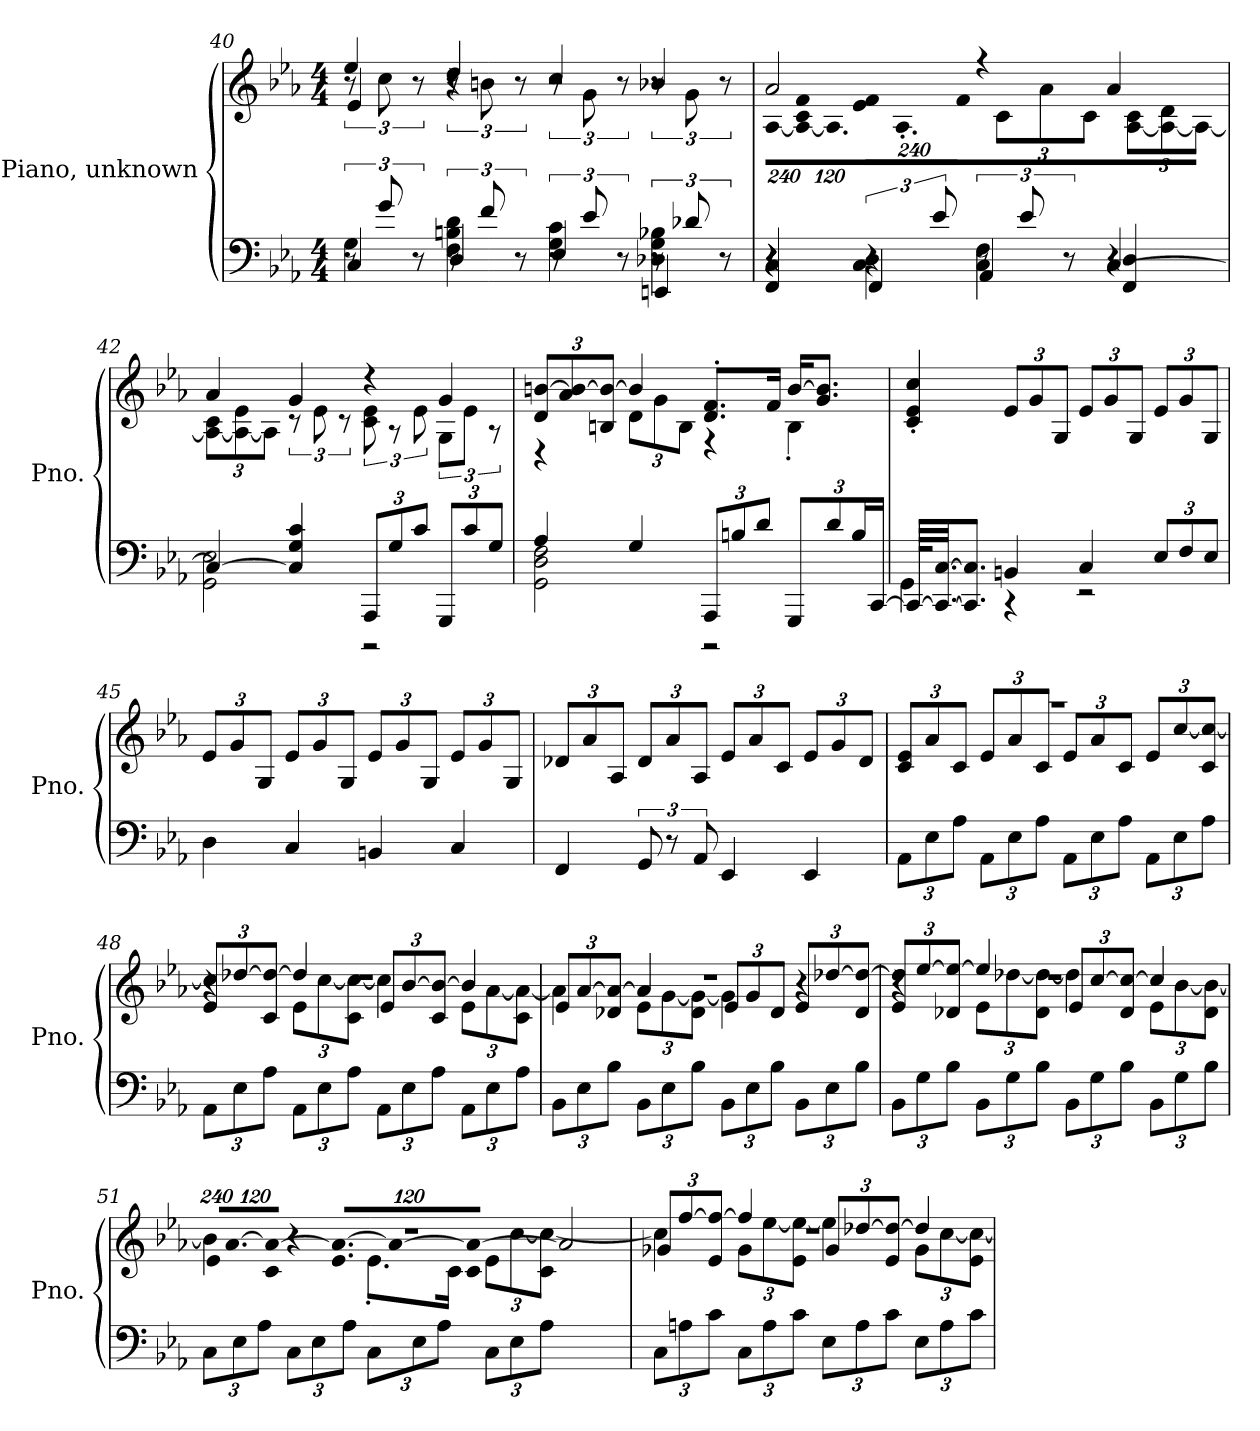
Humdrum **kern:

**kern	**kern
*part1	*part1
*staff2	*staff1
*I"Piano, unknown	*
*I'Pno.	*
*clefF4	*clefG2
*k[b-e-a-]	*k[b-e-a-]
*M4/4	*M4/4
=40	=40
*^	*^
*	*^	*	*^
12r	4G\	4C/	4ee-/	12r	4e-/
12g/	.	.	.	12cc\	.
12r	.	.	.	12r	.
12r	4F\ 4Bn\ 4d\	4D/	4dd/	12r	4r
12f/	.	.	.	12bn\	.
12r	.	.	.	12r	.
12r	4G\ 4c\	4E-/	4cc/	12r	2r
12e-/	.	.	.	12g\	.
12r	.	.	.	12r	.
12r	4D-X\ 4G\ 4B-X\	4EEn/	4b-X/	12r	.
12d-X/	.	.	.	12g\	.
12r	.	.	.	12r	.
*	*	*	*	*v	*v
!!LO:PB:g=z
=41	=41	=41	=41	=41
*	*	*	*	*Xbrackettup
!	!	!	!	!LO:N:vis=16
4FF/ 4C/	4r	4r	2a-/	[1920%137A-\LL
!	!	!	!	!LO:N:vis=16
.	.	.	.	1920%137A-\_ 1920%137c\ 1920%137f\
!	!	!	!	!LO:N:vis=16.
.	.	.	.	960%103A-\JJ]
!	!	!	!	!LO:N:vis=16
6r	4C\ 4D\	4FF/	.	1920%137e-\ 1920%137f\LL
!	!	!	!	!LO:N:vis=16.
.	.	.	.	960%103A-'\
12e-/	.	.	.	.
!	!	!	!	!LO:N:vis=16
.	.	.	.	1920%137f\JJ
12r	4C\ 4F\	4AA-/	4r	12c\L
12e-/	.	.	.	12a-\
12r	.	.	.	12c\J
[4C/	4r	4FF/ 4D/	4a-/	[12A-\ 12c\L
.	.	.	.	12A-\_ 12d\
.	.	.	.	12A-\J_
*	*v	*v	*	*
=42	=42	=42	=42
4C/_	2GG\ 2E-\	4a-/	12A-\_ 12c\L
.	.	.	12A-\_ 12e-\
.	.	.	12A-\J]
*	*	*	*brackettup
4C/] 4G/ 4c/	.	4g/	12r
.	.	.	12e-\
.	.	.	12r
*Xbrackettup	*	*	*
12AAA-/L	2r	4r	12c\ 12e-\
12G/	.	.	12r
12c/J	.	.	12e-\
12GGG/L	.	4g/	12G\L
12c/	.	.	12e-\J
12G/J	.	.	12r
!!LO:LB:g=z	!!
=43	=43	=43	=43
*	*	*Xbrackettup	*
4A-/	2GG\ 2D\ 2F\	12d/ [12bn/L	4r
.	.	12a-/ 12b/_	.
.	.	12Bn/ 12b/_J	.
4G/	.	4b/]	12d\L
.	.	.	12g\
.	.	.	12B\J
12AAA-/L	2r	8.d/' 8.f/'L	4r
12Bn/	.	.	.
12d/J	.	.	.
.	.	16f/Jk	.
12GGG/L	.	[16b/KL	4B'\
.	.	8.g/ 8.b/]J	.
12d/	.	.	.
24B/L	.	.	.
[24CC/JJ	.	.	.
*	*	*v	*v
=44	=44	=44
64CC/KLLL_	4GG\	4c/' 4e-/' 4cc/'
32.CC/_ [32.C/JJ	.	.
8.CC/] 8.C/]J	.	.
4BBn/	4r	12e-/L
.	.	12g/
.	.	12G/J
4C/	2r	12e-/L
.	.	12g/
.	.	12G/J
12E-/L	.	12e-/L
12F/	.	12g/
12E-/J	.	12G/J
*v	*v	*
=45	=45
4D\	12e-/L
.	12g/
.	12G/J
4C/	12e-/L
.	12g/
.	12G/J
4BBn/	12e-/L
.	12g/
.	12G/J
4C/	12e-/L
.	12g/
.	12G/J
!!LO:LB:g=z
=46	=46
4FF/	12d-X/L
.	12a-/
.	12A-/J
*brackettup	*
12GG/	12d-/L
12r	12a-/
12AA-/	12A-/J
4EE-/	12e-/L
.	12a-/
.	12c/J
4EE-/	12e-/L
.	12g/
.	12d-/J
=47	=47
*Xbrackettup	*
*	*^
12AA-\L	1r	12c/ 12e-/L
12E-\	.	12a-/
12A-\J	.	12c/J
12AA-\L	.	12e-/L
12E-\	.	12a-/
12A-\J	.	12c/J
12AA-\L	.	12e-/L
12E-\	.	12a-/
12A-\J	.	12c/J
12AA-\L	.	12e-/L
12E-\	.	[12cc/
12A-\J	.	12c/ 12cc/_J
=48	=48	=48
*	*	*^
12AA-\L	1r	4r	12e-/ 12cc/]L
12E-\	.	.	[12dd-X/
12A-\J	.	.	12c/ 12dd-/_J
12AA-\L	.	12e-\L	4dd-/]
12E-\	.	[12cc\	.
12A-\J	.	12c\ 12cc\_J	.
12AA-\L	.	4cc\]	12e-/L
12E-\	.	.	[12b-/
12A-\J	.	.	12c/ 12b-/_J
12AA-\L	.	12e-\L	4b-/]
12E-\	.	[12a-\	.
12A-\J	.	12c\ 12a-\_J	.
!!LO:LB:g=z	!!	!!
=49	=49	=49	=49
12BB-\L	1r	4a-\]	12e-/L
12E-\	.	.	[12a-/
12B-\J	.	.	12d-X/ 12a-/_J
12BB-\L	.	12e-\L	4a-/]
12E-\	.	[12g\	.
12B-\J	.	12d-\ 12g\_J	.
12BB-\L	.	4g\]	12e-/L
12E-\	.	.	12g/
12B-\J	.	.	12d-/J
12BB-\L	.	4r	12e-/L
12E-\	.	.	[12dd-X/
12B-\J	.	.	12d-/ 12dd-/_J
=50	=50	=50	=50
12BB-\L	1r	4r	12e-/ 12dd-/]L
12G\	.	.	[12ee-/
12B-\J	.	.	12d-X/ 12ee-/_J
12BB-\L	.	12e-\L	4ee-/]
12G\	.	[12dd-X\	.
12B-\J	.	12d-\ 12dd-\_J	.
12BB-\L	.	4dd-\]	12e-/L
12G\	.	.	[12cc/
12B-\J	.	.	12d-/ 12cc/_J
12BB-\L	.	12e-\L	4cc/]
12G\	.	[12b-\	.
12B-\J	.	12d-\ 12b-\_J	.
!!LO:LB:g=z	!!	!!
=51	=51	=51	=51
!	!	!	!LO:N:vis=16
12C\L	1r	4b-\]	1920%137e-/LL
!	!	!	!LO:N:vis=16.
.	.	.	[960%103a-/
12E-\	.	.	.
12A-\J	.	.	.
!	!	!	!LO:N:vis=16
.	.	.	1920%137c/ 1920%137a-/_JJ
!	!	!	!LO:N:vis=16.
12C\L	.	4r	960%103e-/ 960%103a-/_LL
12E-\	.	.	.
!	!	!	!LO:N:vis=16
.	.	.	1920%137a-/_
12A-\J	.	.	.
!	!	!	!LO:N:vis=16
.	.	.	1920%137c/ 1920%137a-/_JJ
12C\L	.	8.e-'\L	2a-/]
12E-\	.	.	.
12A-\J	.	.	.
.	.	16c\Jk	.
12C\L	.	12e-\L	.
12E-\	.	[12cc\	.
12A-\J	.	12c\ 12cc\_J	.
=52	=52	=52	=52
12C\L	1r	4cc\]	12g-X/L
12An\	.	.	[12ff/
12c\J	.	.	12e-/ 12ff/_J
12C\L	.	12g-\L	4ff/]
12A\	.	[12ee-\	.
12c\J	.	12e-\ 12ee-\_J	.
12E-\L	.	4ee-\]	12g-/L
12A\	.	.	[12dd-X/
12c\J	.	.	12e-/ 12dd-/_J
12E-\L	.	12g-\L	4dd-/]
12A\	.	[12cc\	.
12c\J	.	12e-\ 12cc\_J	.
*	*v	*v	*v
=	=
*-	*-
